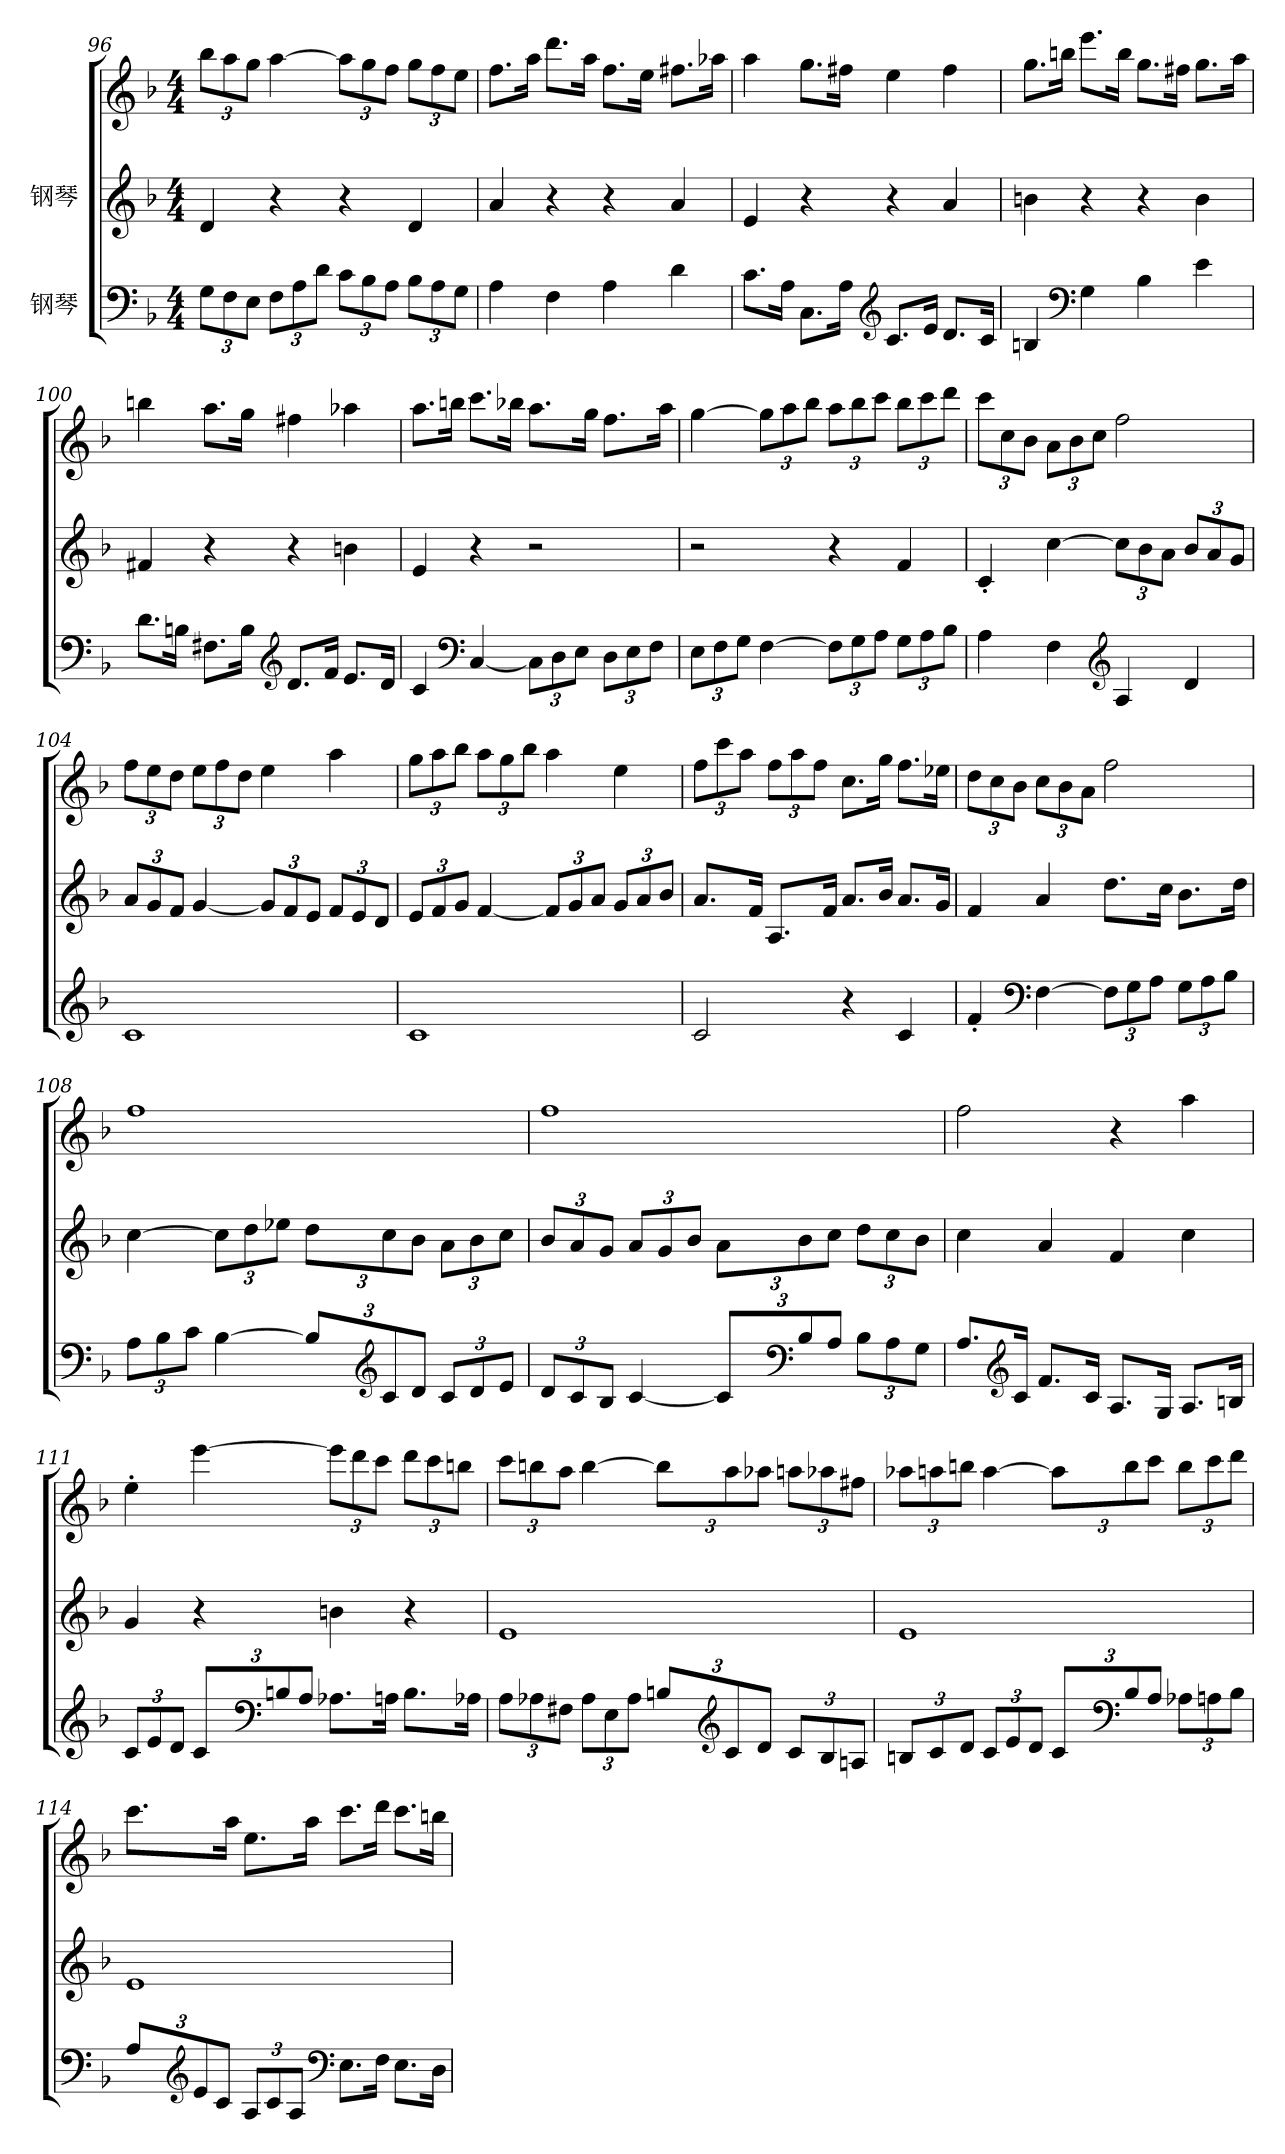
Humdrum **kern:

**kern	**kern	**kern
*part2	*part1	*part1
*staff3	*staff2	*staff1
*I"钢琴	*I"钢琴	*
*clefF4	*clefG2	*clefG2
*k[b-]	*k[b-]	*k[b-]
*M4/4	*M4/4	*M4/4
*Xbrackettup	*	*Xbrackettup
=96	=96	=96
12G\L	4d/	12bb-\L
12F\	.	12aa\
12E\J	.	12gg\J
12F\L	4r	[4aa\
12A\	.	.
12d\J	.	.
12c\L	4r	12aa\L]
12B-\	.	12gg\
12A\J	.	12ff\J
12B-\L	4d/	12gg\L
12A\	.	12ff\
12G\J	.	12ee\J
=97	=97	=97
4A\	4a/	8.ff\L
.	.	16aa\Jk
4F\	4r	8.ddd\L
.	.	16aa\Jk
4A\	4r	8.ff\L
.	.	16ee\Jk
4d\	4a/	8.ff#X\L
.	.	16aa-X\Jk
!!LO:LB:g=z
=98	=98	=98
8.c\L	4e/	4aa\
16A\Jk	.	.
8.C\L	4r	8.gg\L
16A\Jk	.	16ff#X\Jk
*clefG2	*	*
8.c/L	4r	4ee\
16e/Jk	.	.
8.d/L	4a/	4ff#\
16c/Jk	.	.
=99	=99	=99
4Bn/	4bn\	8.gg\L
.	.	16bbn\Jk
*clefF4	*	*
4G\	4r	8.eee\L
.	.	16bb\Jk
4B\	4r	8.gg\L
.	.	16ff#X\Jk
4e\	4b\	8.gg\L
.	.	16aa\Jk
=100	=100	=100
8.d\L	4f#X/	4bbn\
16Bn\Jk	.	.
8.F#X\L	4r	8.aa\L
16B\Jk	.	16gg\Jk
*clefG2	*	*
8.d/L	4r	4ff#X\
16f/Jk	.	.
8.e/L	4bn\	4aa-X\
16d/Jk	.	.
!!LO:PB:g=z
=101	=101	=101
4c/	4e/	8.aa\L
.	.	16bbn\Jk
*clefF4	*	*
[4C/	4r	8.ccc\L
.	.	16bb-X\Jk
12C\L]	2r	8.aa\L
12D\	.	.
12E\J	.	.
.	.	16gg\Jk
12D\L	.	8.ff\L
12E\	.	.
12F\J	.	.
.	.	16aa\Jk
=102	=102	=102
12E\L	2r	[4gg\
12F\	.	.
12G\J	.	.
[4F\	.	12gg\L]
.	.	12aa\
.	.	12bb-\J
12F\L]	4r	12aa\L
12G\	.	12bb-\
12A\J	.	12ccc\J
12G\L	4f/	12bb-\L
12A\	.	12ccc\
12B-\J	.	12ddd\J
=103	=103	=103
4A\	4c'/	12ccc\L
.	.	12cc\
.	.	12b-\J
4F\	[4cc\	12a\L
.	.	12b-\
.	.	12cc\J
*clefG2	*	*
*	*Xbrackettup	*
4A/	12cc\L]	2ff\
.	12b-\	.
.	12a\J	.
4d/	12b-/L	.
.	12a/	.
.	12g/J	.
!!LO:LB:g=z
=104	=104	=104
1c	12a/L	12ff\L
.	12g/	12ee\
.	12f/J	12dd\J
.	[4g/	12ee\L
.	.	12ff\
.	.	12dd\J
.	12g/L]	4ee\
.	12f/	.
.	12e/J	.
.	12f/L	4aa\
.	12e/	.
.	12d/J	.
=105	=105	=105
1c	12e/L	12gg\L
.	12f/	12aa\
.	12g/J	12bb-\J
.	[4f/	12aa\L
.	.	12gg\
.	.	12bb-\J
.	12f/L]	4aa\
.	12g/	.
.	12a/J	.
.	12g/L	4ee\
.	12a/	.
.	12b-/J	.
=106	=106	=106
2c/	8.a/L	12ff\L
.	.	12ccc\
.	.	12aa\J
.	16f/Jk	.
.	8.A/L	12ff\L
.	.	12aa\
.	.	12ff\J
.	16f/Jk	.
4r	8.a/L	8.cc\L
.	16b-/Jk	16gg\Jk
4c/	8.a/L	8.ff\L
.	16g/Jk	16ee-X\Jk
!!LO:LB:g=z
=107	=107	=107
4f'/	4f/	12dd\L
.	.	12cc\
.	.	12b-\J
*clefF4	*	*
[4F\	4a/	12cc\L
.	.	12b-\
.	.	12a\J
12F\L]	8.dd\L	2ff\
12G\	.	.
12A\J	.	.
.	16cc\Jk	.
12G\L	8.b-\L	.
12A\	.	.
12B-\J	.	.
.	16dd\Jk	.
=108	=108	=108
12A\L	[4cc\	1ff
12B-\	.	.
12c\J	.	.
[4B-\	12cc\L]	.
.	12dd\	.
.	12ee-X\J	.
12B-/L]	12dd\L	.
*clefG2	*	*
12c/	12cc\	.
12d/J	12b-\J	.
12c/L	12a\L	.
12d/	12b-\	.
12e/J	12cc\J	.
=109	=109	=109
12d/L	12b-/L	1ff
12c/	12a/	.
12B-/J	12g/J	.
[4c/	12a/L	.
.	12g/	.
.	12b-/J	.
12c/L]	12a\L	.
*clefF4	*	*
12B-/	12b-\	.
12A/J	12cc\J	.
12B-\L	12dd\L	.
12A\	12cc\	.
12G\J	12b-\J	.
!!LO:LB:g=z
=110	=110	=110
8.A/L	4cc\	2ff\
*clefG2	*	*
16c/Jk	.	.
8.f/L	4a/	.
16c/Jk	.	.
8.A/L	4f/	4r
16G/Jk	.	.
8.A/L	4cc\	4aa\
16Bn/Jk	.	.
=111	=111	=111
12c/L	4g/	4ee'\
12e/	.	.
12d/J	.	.
12c/L	4r	[4eee\
*clefF4	*	*
12Bn/	.	.
12A/J	.	.
8.A-X\L	4bn\	12eee\L]
.	.	12ddd\
.	.	12ccc\J
16An\Jk	.	.
8.B\L	4r	12ddd\L
.	.	12ccc\
.	.	12bbn\J
16A-X\Jk	.	.
!!LO:PB:g=z
=112	=112	=112
12A\L	1e	12ccc\L
12A-X\	.	12bbn\
12F#X\J	.	12aa\J
12A-\L	.	[4bb\
12E\	.	.
12A-\J	.	.
12Bn/L	.	12bb\L]
*clefG2	*	*
12c/	.	12aa\
12d/J	.	12aa-X\J
12c/L	.	12aan\L
12B/	.	12aa-X\
12An/J	.	12ff#X\J
=113	=113	=113
12Bn/L	1e	12aa-X\L
12c/	.	12aan\
12d/J	.	12bbn\J
12c/L	.	[4aa\
12e/	.	.
12d/J	.	.
12c/L	.	12aa\L]
*clefF4	*	*
12B/	.	12bb\
12A/J	.	12ccc\J
12A-X\L	.	12bb\L
12An\	.	12ccc\
12B\J	.	12ddd\J
!!LO:LB:g=z
=114	=114	=114
12A/L	1e	8.ccc\L
*clefG2	*	*
12e/	.	.
12c/J	.	.
.	.	16aa\Jk
12A/L	.	8.ee\L
12c/	.	.
12A/J	.	.
.	.	16aa\Jk
*clefF4	*	*
8.E\L	.	8.ccc\L
16F\Jk	.	16ddd\Jk
8.E\L	.	8.ccc\L
16D\Jk	.	16bbn\Jk
=	=	=
*-	*-	*-
